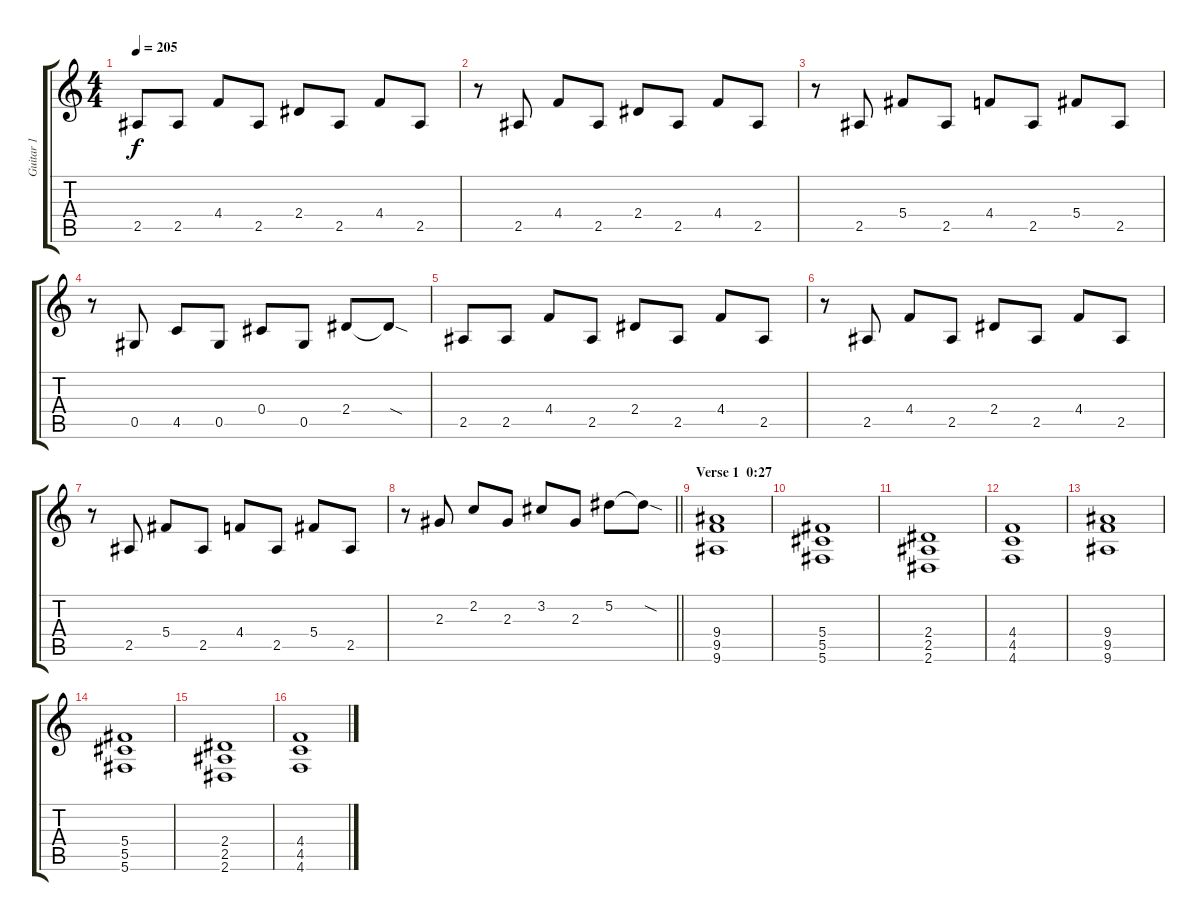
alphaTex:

\track ("Guitar 1" "Guitar 1") {instrument distortionguitar}
\staff {score tabs}
\tuning (Eb4 Bb3 Gb3 Db3 Ab2 Db2) {hide}
\ts (4 4)
\tempo 205
\clef g2
\ks c
2.5.8{dy f} 2.5.8 4.4.8 2.5.8 2.4.8 2.5.8 4.4.8 2.5.8 |
r.8 2.5.8 4.4.8 2.5.8 2.4.8 2.5.8 4.4.8 2.5.8 |
r.8 2.5.8 5.4.8 2.5.8 4.4.8 2.5.8 5.4.8 2.5.8 |
r.8 0.5.8 4.5.8 0.5.8 0.4.8 0.5.8 2.4.8 2.4{sod t}.8 |
2.5.8 2.5.8 4.4.8 2.5.8 2.4.8 2.5.8 4.4.8 2.5.8 |
r.8 2.5.8 4.4.8 2.5.8 2.4.8 2.5.8 4.4.8 2.5.8 |
r.8 2.5.8 5.4.8 2.5.8 4.4.8 2.5.8 5.4.8 2.5.8 |
\barLineRight lightlight
r.8 2.3.8 2.2.8 2.3.8 3.2.8 2.3.8 5.2.8 5.2{sod t}.8 |
\section ("" "Verse 1  0:27")
(9.4 9.5 9.6).1 |
(5.4 5.5 5.6).1 |
(2.4 2.5 2.6).1 |
(4.4 4.5 4.6).1 |
(9.4 9.5 9.6).1 |
(5.4 5.5 5.6).1 |
(2.4 2.5 2.6).1 |
(4.4 4.5 4.6).1
